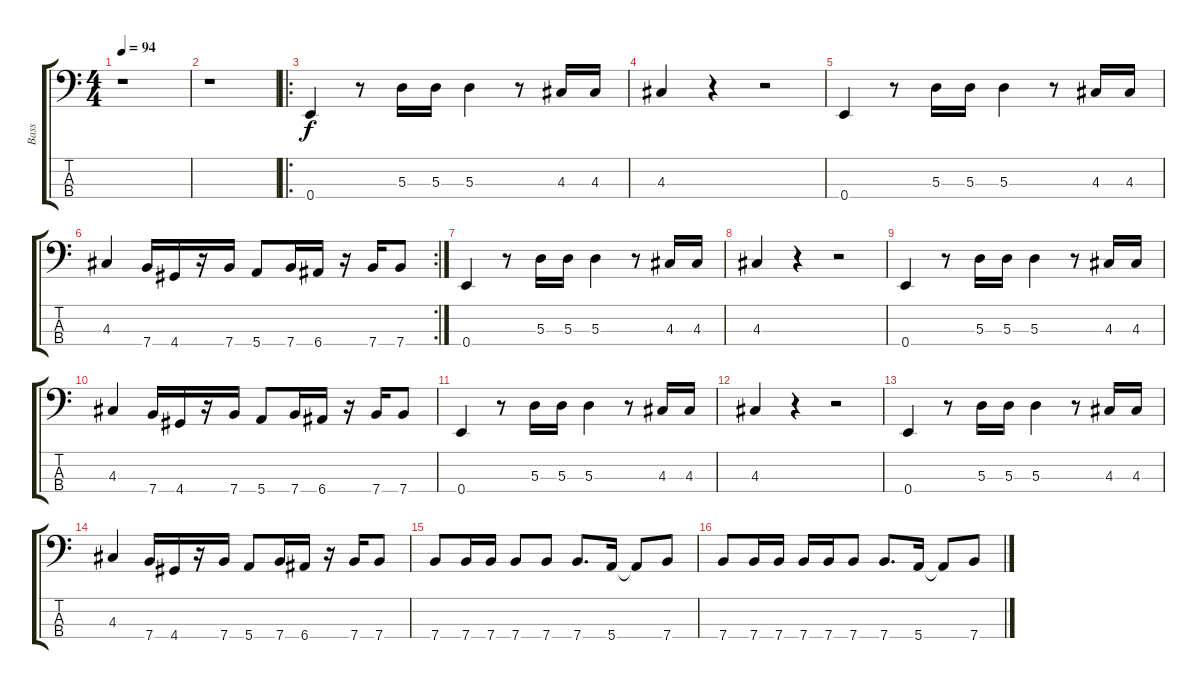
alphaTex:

\track ("Bass" "Bass") {instrument electricbassfinger}
\staff {score tabs}
\tuning (G2 D2 A1 E1) {hide}
\ts (4 4)
\tempo 94
\clef f4
\ks c
r.1{dy f instrument electricbassfinger} |
r.1 |
\ro
0.4.4 r.8 5.3.16 5.3.16 5.3.4 r.8 4.3.16 4.3.16 |
4.3.4 r.4 r.2 |
0.4.4 r.8 5.3.16 5.3.16 5.3.4 r.8 4.3.16 4.3.16 |
\rc 2
4.3.4 7.4.16 4.4.16 r.16 7.4.16 5.4.8 7.4.16 6.4.16 r.16 7.4.16 7.4.8 |
0.4.4 r.8 5.3.16 5.3.16 5.3.4 r.8 4.3.16 4.3.16 |
4.3.4 r.4 r.2 |
0.4.4 r.8 5.3.16 5.3.16 5.3.4 r.8 4.3.16 4.3.16 |
4.3.4 7.4.16 4.4.16 r.16 7.4.16 5.4.8 7.4.16 6.4.16 r.16 7.4.16 7.4.8 |
0.4.4 r.8 5.3.16 5.3.16 5.3.4 r.8 4.3.16 4.3.16 |
4.3.4 r.4 r.2 |
0.4.4 r.8 5.3.16 5.3.16 5.3.4 r.8 4.3.16 4.3.16 |
4.3.4 7.4.16 4.4.16 r.16 7.4.16 5.4.8 7.4.16 6.4.16 r.16 7.4.16 7.4.8 |
7.4.8 7.4.16 7.4.16 7.4.8 7.4.8 7.4.8{d} 5.4.16 5.4{t}.8 7.4.8 |
7.4.8 7.4.16 7.4.16 7.4.16 7.4.16 7.4.8 7.4.8{d} 5.4.16 5.4{t}.8 7.4.8
